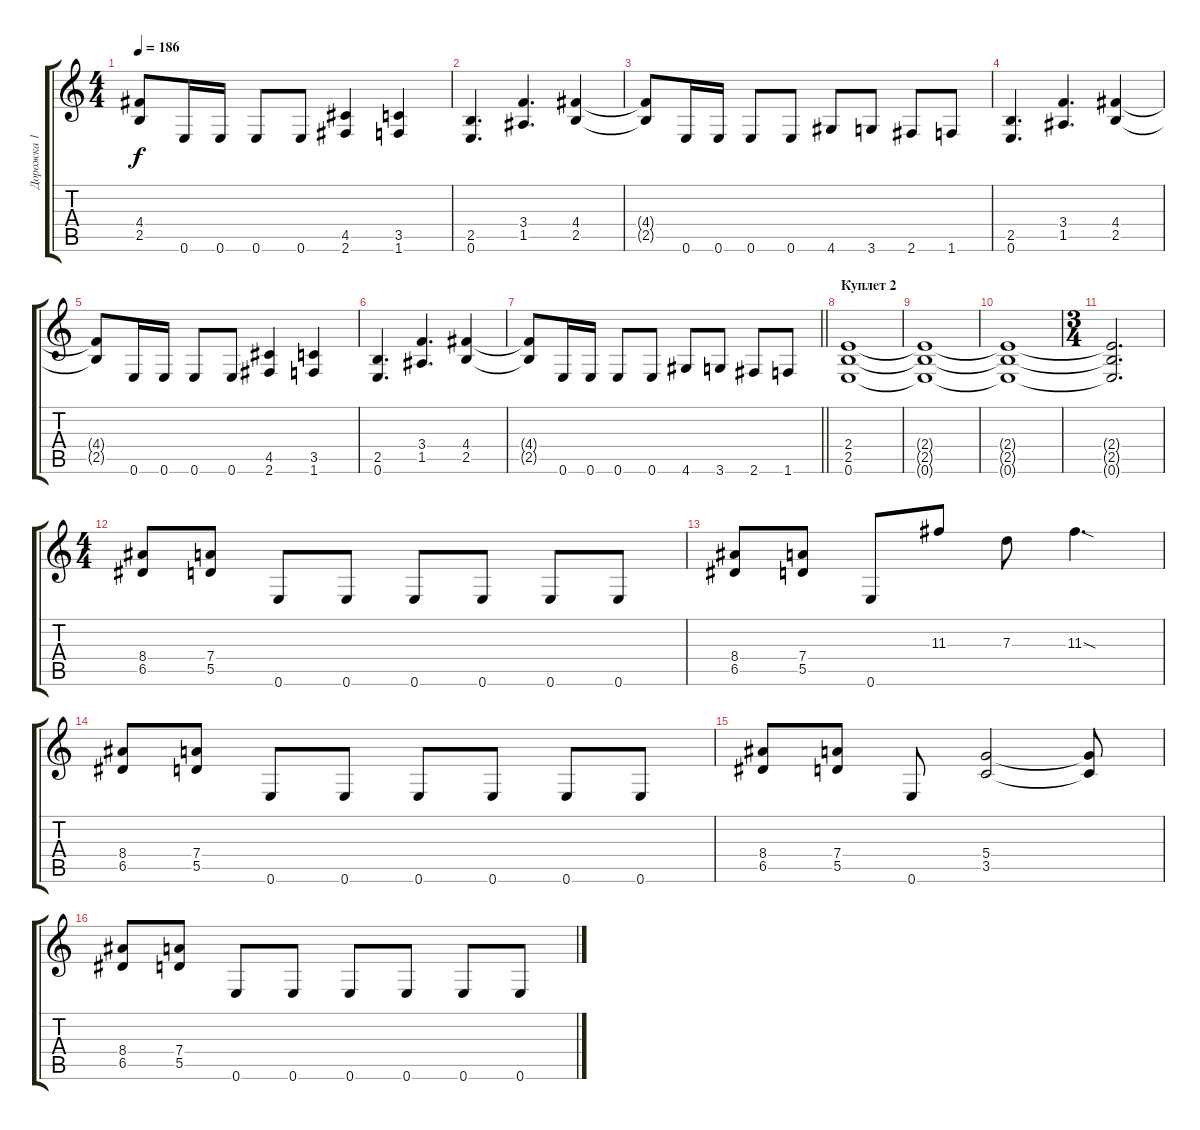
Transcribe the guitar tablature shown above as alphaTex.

\track ("Дорожка 1" "Дорожка 1") {instrument overdrivenguitar}
\staff {score tabs}
\tuning (E4 B3 G3 D3 A2 E2) {hide}
\ts (4 4)
\tempo 186
\clef g2
\ks c
(4.4{t} 2.5{t}).8{dy f} 0.6.16 0.6.16 0.6.8 0.6.8 (4.5 2.6).4 (3.5 1.6).4 |
(2.5 0.6).4{d} (3.4 1.5).4{d} (4.4 2.5).4 |
(4.4{t} 2.5{t}).8 0.6.16 0.6.16 0.6.8 0.6.8 4.6.8 3.6.8 2.6.8 1.6.8 |
(2.5 0.6).4{d} (3.4 1.5).4{d} (4.4 2.5).4 |
(4.4{t} 2.5{t}).8 0.6.16 0.6.16 0.6.8 0.6.8 (4.5 2.6).4 (3.5 1.6).4 |
(2.5 0.6).4{d} (3.4 1.5).4{d} (4.4 2.5).4 |
\barLineRight lightlight
(4.4{t} 2.5{t}).8 0.6.16 0.6.16 0.6.8 0.6.8 4.6.8 3.6.8 2.6.8 1.6.8 |
\section ("" "Куплет 2")
(2.4 2.5 0.6).1 |
(2.4{t} 2.5{t} 0.6{t}).1 |
(2.4{t} 2.5{t} 0.6{t}).1 |
\ts (3 4)
(2.4{t} 2.5{t} 0.6{t}).2{d} |
\ts (4 4)
(8.4 6.5).8 (7.4 5.5).8 0.6.8 0.6.8 0.6.8 0.6.8 0.6.8 0.6.8 |
(8.4 6.5).8 (7.4 5.5).8 0.6.8 11.3.8 7.3.8 11.3{sod}.4{d} |
(8.4 6.5).8 (7.4 5.5).8 0.6.8 0.6.8 0.6.8 0.6.8 0.6.8 0.6.8 |
(8.4 6.5).8 (7.4 5.5).8 0.6.8 (5.4 3.5).2 (5.4{t} 3.5{t}).8 |
(8.4 6.5).8 (7.4 5.5).8 0.6.8 0.6.8 0.6.8 0.6.8 0.6.8 0.6.8
